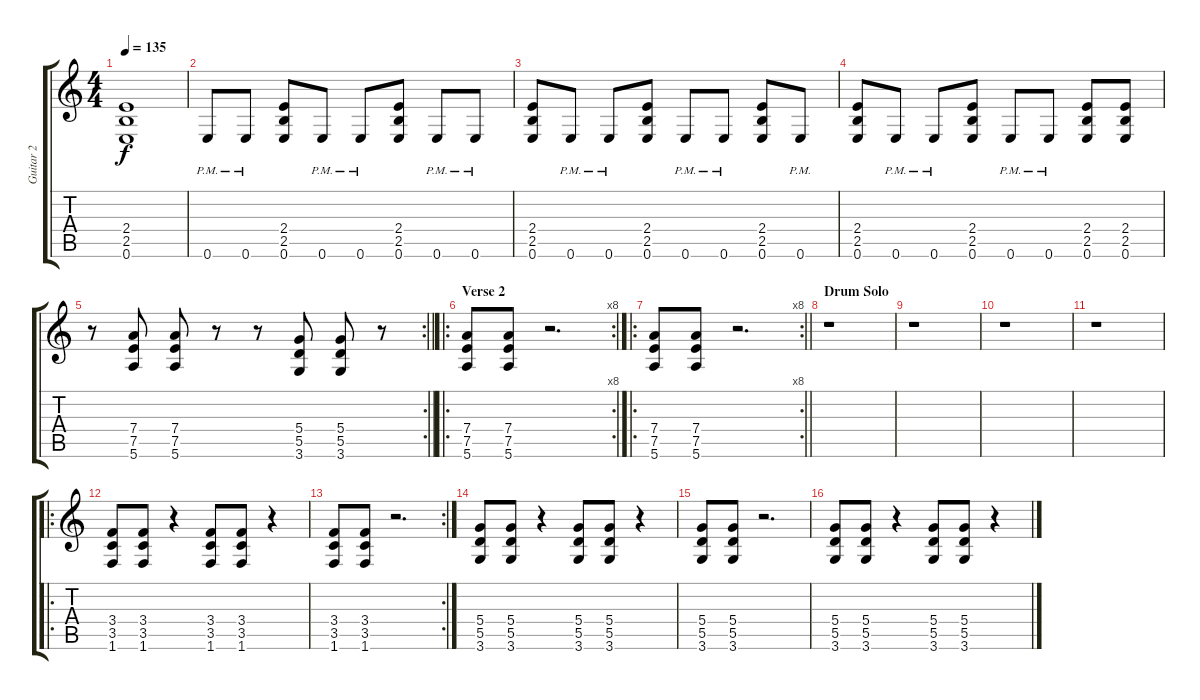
\track ("Guitar 2" "Guitar 2") {instrument distortionguitar}
\staff {score tabs}
\tuning (E4 B3 G3 D3 A2 E2) {hide}
\ts (4 4)
\tempo 135
\clef g2
\ks c
(2.4 2.5 0.6).1{dy f} |
0.6{pm}.8 0.6{pm}.8 (2.4 2.5 0.6).8 0.6{pm}.8 0.6{pm}.8 (2.4 2.5 0.6).8 0.6{pm}.8 0.6{pm}.8 |
(2.4 2.5 0.6).8 0.6{pm}.8 0.6{pm}.8 (2.4 2.5 0.6).8 0.6{pm}.8 0.6{pm}.8 (2.4 2.5 0.6).8 0.6{pm}.8 |
(2.4 2.5 0.6).8 0.6{pm}.8 0.6{pm}.8 (2.4 2.5 0.6).8 0.6{pm}.8 0.6{pm}.8 (2.4 2.5 0.6).8 (2.4 2.5 0.6).8 |
\rc 2
\barLineRight lightlight
r.8 (7.4 7.5 5.6).8 (7.4 7.5 5.6).8 r.8 r.8 (5.4 5.5 3.6).8 (5.4 5.5 3.6).8 r.8 |
\ro
\rc 8
\section ("" "Verse 2")
(7.4 7.5 5.6).8 (7.4 7.5 5.6).8 r.2{d} |
\ro
\rc 8
\barLineRight lightlight
(7.4 7.5 5.6).8 (7.4 7.5 5.6).8 r.2{d} |
\section ("" "Drum Solo")
r.1 |
r.1 |
r.1 |
r.1 |
\ro
(3.4 3.5 1.6).8 (3.4 3.5 1.6).8 r.4 (3.4 3.5 1.6).8 (3.4 3.5 1.6).8 r.4 |
\rc 2
(3.4 3.5 1.6).8 (3.4 3.5 1.6).8 r.2{d} |
(5.4 5.5 3.6).8 (5.4 5.5 3.6).8 r.4 (5.4 5.5 3.6).8 (5.4 5.5 3.6).8 r.4 |
(5.4 5.5 3.6).8 (5.4 5.5 3.6).8 r.2{d} |
(5.4 5.5 3.6).8 (5.4 5.5 3.6).8 r.4 (5.4 5.5 3.6).8 (5.4 5.5 3.6).8 r.4
